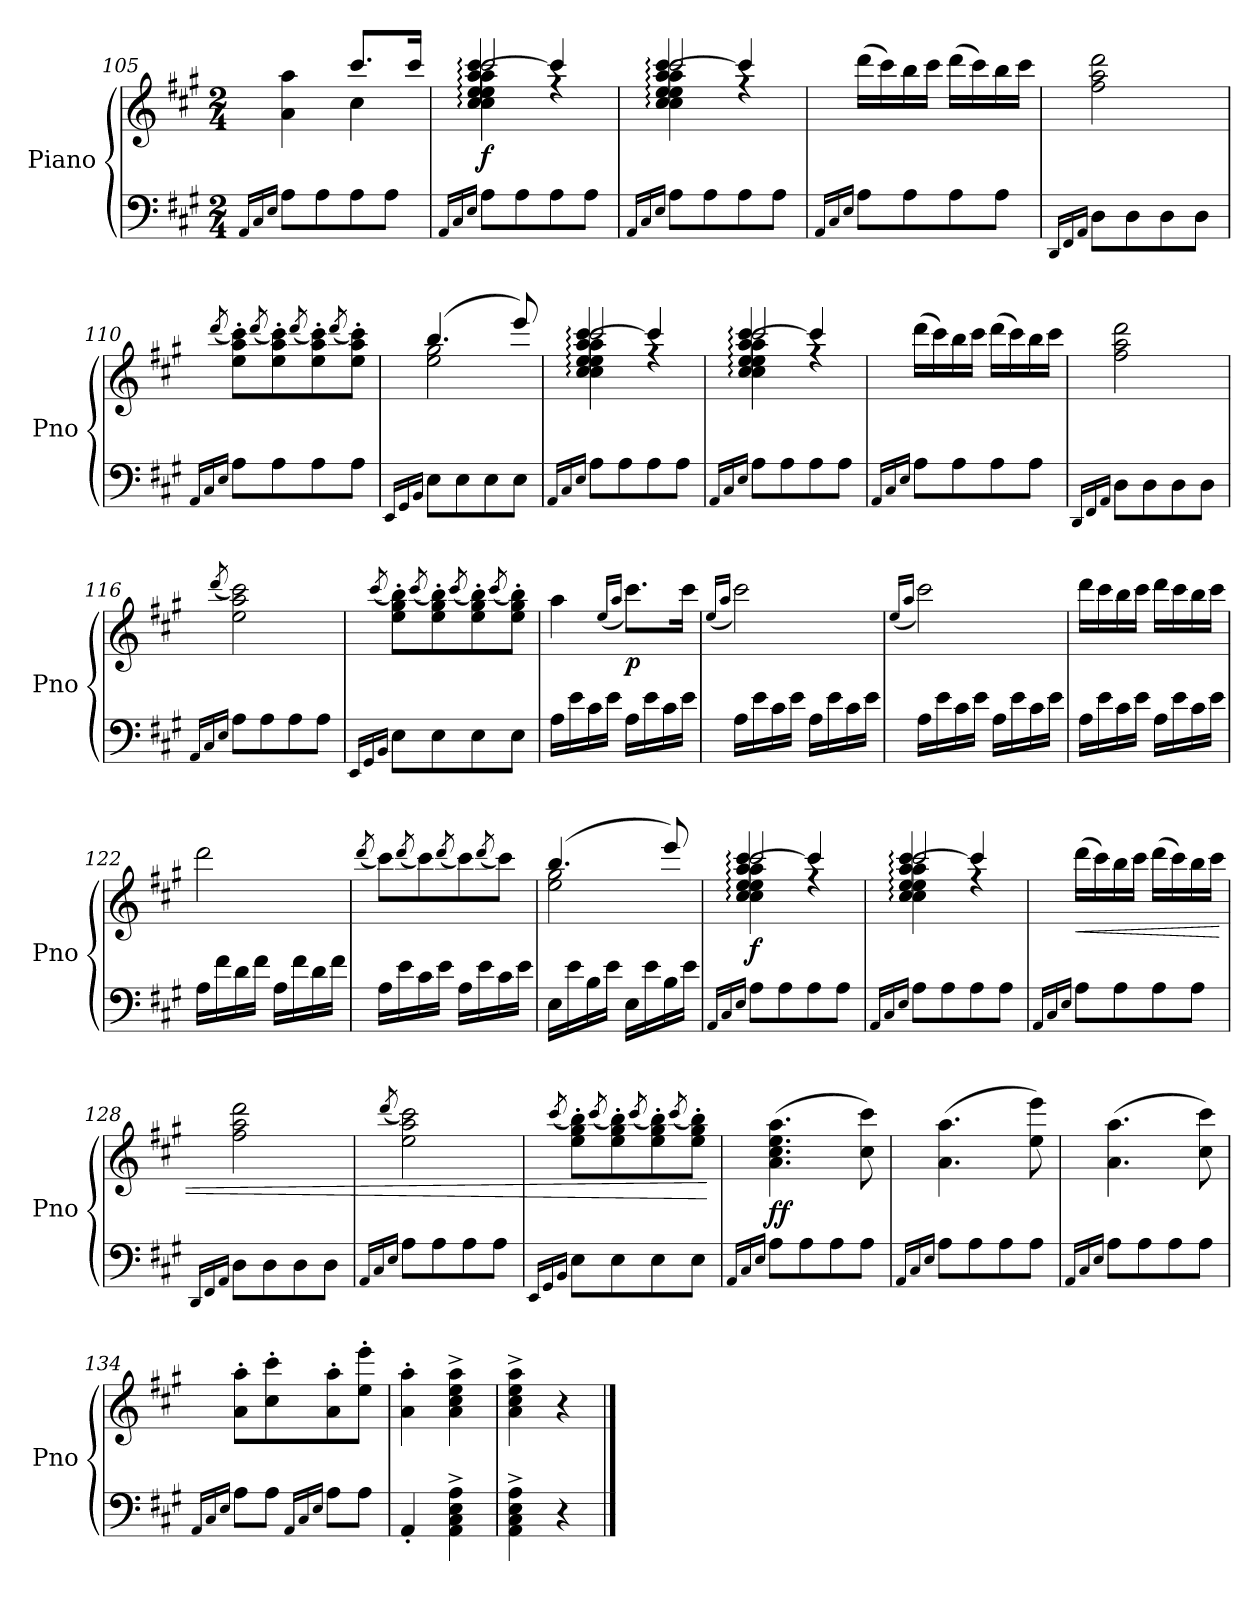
**kern	**kern	**dynam
*part1	*part1	*part1
*staff2	*staff1	*staff1/2
*I"Piano	*	*
*I'Pno	*	*
*clefF4	*clefG2	*
*k[f#c#g#]	*k[f#c#g#]	*
*M2/4	*M2/4	*
=105	=105	=105
16qAA/LL	.	.
16qC#/	.	.
16qE/JJ	.	.
*	*^	*
8A\L	4a\ 4aa\	4ryy	.
8A\	.	.	.
8A\	4cc#\	8.ccc#/L	.
8A\J	.	.	.
.	.	16ccc#/Jk	.
*	*v	*v	*
=106	=106	=106
16qAA/LL	.	.
16qC#/	.	.
16qE/JJ	.	.
*	*^	*
*	*	*^	*
!	!	!	!	!LO:DY:b
8A\L	2ccc#::/	4cc#\:: 4ee\:: 4aa\::	4cc#:: 4ee:: 4aa:: [4ccc#::	f
8A\	.	.	.	.
8A\	.	4rff	4ccc#]	.
8A\J	.	.	.	.
=107	=107	=107	=107	=107
16qAA/LL	.	.	.	.
16qC#/	.	.	.	.
16qE/JJ	.	.	.	.
8A\L	2ccc#::/	4cc#\:: 4ee\:: 4aa\::	4cc#:: 4ee:: 4aa:: [4ccc#::	.
8A\	.	.	.	.
8A\	.	4rff	4ccc#]	.
8A\J	.	.	.	.
*	*v	*v	*v	*
=108	=108	=108
16qAA/LL	.	.
16qC#/	.	.
16qE/JJ	.	.
8A\L	(16ddd\LL	.
.	16ccc#\)	.
8A\	16bb\	.
.	16ccc#\JJ	.
8A\	(16ddd\LL	.
.	16ccc#\)	.
8A\J	16bb\	.
.	16ccc#\JJ	.
=109	=109	=109
16qDD/LL	.	.
16qFF#/	.	.
16qAA/JJ	.	.
8D\L	2ff#\ 2aa\ 2ddd\	.
8D\	.	.
8D\	.	.
8D\J	.	.
=110	=110	=110
16qAA/LL	.	.
16qC#/	.	.
16qE/JJ	(8qddd/	.
8A\L	8ee\' 8aa\' 8ccc#\'L)	.
.	(8qddd/	.
8A\	8ee\' 8aa\' 8ccc#\')	.
.	(8qddd/	.
8A\	8ee\' 8aa\' 8ccc#\')	.
.	(8qddd/	.
8A\J	8ee\' 8aa\' 8ccc#\'J)	.
=111	=111	=111
16qEE/LL	.	.
16qGG#/	.	.
16qBB/JJ	.	.
*	*^	*
8E\L	(4.bb/	2ee\ 2gg#\	.
8E\	.	.	.
8E\	.	.	.
8E\J	8eee/)	.	.
*	*v	*v	*
=112	=112	=112
16qAA/LL	.	.
16qC#/	.	.
16qE/JJ	.	.
*	*^	*
*	*	*^	*
8A\L	2ccc#::/	4cc#\:: 4ee\:: 4aa\::	4cc#:: 4ee:: 4aa:: [4ccc#::	.
8A\	.	.	.	.
8A\	.	4rff	4ccc#]	.
8A\J	.	.	.	.
=113	=113	=113	=113	=113
16qAA/LL	.	.	.	.
16qC#/	.	.	.	.
16qE/JJ	.	.	.	.
8A\L	2ccc#::/	4cc#\:: 4ee\:: 4aa\::	4cc#:: 4ee:: 4aa:: [4ccc#::	.
8A\	.	.	.	.
8A\	.	4rff	4ccc#]	.
8A\J	.	.	.	.
*	*v	*v	*v	*
=114	=114	=114
16qAA/LL	.	.
16qC#/	.	.
16qE/JJ	.	.
8A\L	(16ddd\LL	.
.	16ccc#\)	.
8A\	16bb\	.
.	16ccc#\JJ	.
8A\	(16ddd\LL	.
.	16ccc#\)	.
8A\J	16bb\	.
.	16ccc#\JJ	.
=115	=115	=115
16qDD/LL	.	.
16qFF#/	.	.
16qAA/JJ	.	.
8D\L	2ff#\ 2aa\ 2ddd\	.
8D\	.	.
8D\	.	.
8D\J	.	.
=116	=116	=116
16qAA/LL	.	.
16qC#/	.	.
16qE/JJ	(8qddd/	.
8A\L	2ee\ 2aa\ 2ccc#\)	.
8A\	.	.
8A\	.	.
8A\J	.	.
=117	=117	=117
16qEE/LL	.	.
16qGG#/	.	.
16qBB/JJ	(8qccc#/	.
8E\L	8ee\' 8gg#\' 8bb\'L)	.
.	(8qccc#/	.
8E\	8ee\' 8gg#\' 8bb\')	.
.	(8qccc#/	.
8E\	8ee\' 8gg#\' 8bb\')	.
.	(8qccc#/	.
8E\J	8ee\' 8gg#\' 8bb\'J)	.
=118	=118	=118
16A\LL	4aa\	.
16e\	.	.
16c#\	.	.
16e\JJ	.	.
.	(16qee/LL	.
.	16qaa/JJ	.
!	!	!LO:DY:b
16A\LL	8.ccc#\L)	p
16e\	.	.
16c#\	.	.
16e\JJ	16ccc#\Jk	.
=119	=119	=119
.	(16qee/LL	.
.	16qaa/JJ	.
16A\LL	2ccc#\)	.
16e\	.	.
16c#\	.	.
16e\JJ	.	.
16A\LL	.	.
16e\	.	.
16c#\	.	.
16e\JJ	.	.
=120	=120	=120
.	(16qee/LL	.
.	16qaa/JJ	.
16A\LL	2ccc#\)	.
16e\	.	.
16c#\	.	.
16e\JJ	.	.
16A\LL	.	.
16e\	.	.
16c#\	.	.
16e\JJ	.	.
=121	=121	=121
16A\LL	16ddd\LL	.
16e\	16ccc#\	.
16c#\	16bb\	.
16e\JJ	16ccc#\JJ	.
16A\LL	16ddd\LL	.
16e\	16ccc#\	.
16c#\	16bb\	.
16e\JJ	16ccc#\JJ	.
=122	=122	=122
16A\LL	2ddd\	.
16f#\	.	.
16d\	.	.
16f#\JJ	.	.
16A\LL	.	.
16f#\	.	.
16d\	.	.
16f#\JJ	.	.
=123	=123	=123
.	(8qddd/	.
16A\LL	8ccc#\L)	.
16e\	.	.
.	(8qddd/	.
16c#\	8ccc#\)	.
16e\JJ	.	.
.	(8qddd/	.
16A\LL	8ccc#\)	.
16e\	.	.
.	(8qddd/	.
16c#\	8ccc#\J)	.
16e\JJ	.	.
=124	=124	=124
*	*^	*
16E\LL	(4.bb/	2ee\ 2gg#\	.
16e\	.	.	.
16B\	.	.	.
16e\JJ	.	.	.
16E\LL	.	.	.
16e\	.	.	.
16B\	8eee/)	.	.
16e\JJ	.	.	.
*	*v	*v	*
=125	=125	=125
16qAA/LL	.	.
16qC#/	.	.
16qE/JJ	.	.
*	*^	*
*	*	*^	*
!	!	!	!	!LO:DY:b
8A\L	2ccc#::/	4cc#\:: 4ee\:: 4aa\::	4cc#:: 4ee:: 4aa:: [4ccc#::	f
8A\	.	.	.	.
8A\	.	4rff	4ccc#]	.
8A\J	.	.	.	.
=126	=126	=126	=126	=126
16qAA/LL	.	.	.	.
16qC#/	.	.	.	.
16qE/JJ	.	.	.	.
8A\L	2ccc#::/	4cc#\:: 4ee\:: 4aa\::	4cc#:: 4ee:: 4aa:: [4ccc#::	.
8A\	.	.	.	.
8A\	.	4rff	4ccc#]	.
8A\J	.	.	.	.
*	*v	*v	*v	*
=127	=127	=127
16qAA/LL	.	.
16qC#/	.	.
16qE/JJ	.	.
!	!	!LO:HP:b
8A\L	(16ddd\LL	<
.	16ccc#\)	.
8A\	16bb\	.
.	16ccc#\JJ	.
8A\	(16ddd\LL	.
.	16ccc#\)	.
8A\J	16bb\	.
.	16ccc#\JJ	.
=128	=128	=128
16qDD/LL	.	.
16qFF#/	.	.
16qAA/JJ	.	.
8D\L	2ff#\ 2aa\ 2ddd\	.
8D\	.	.
8D\	.	.
8D\J	.	.
=129	=129	=129
16qAA/LL	.	.
16qC#/	.	.
16qE/JJ	(8qddd/	.
8A\L	2ee\ 2aa\ 2ccc#\)	.
8A\	.	.
8A\	.	.
8A\J	.	.
=130	=130	=130
16qEE/LL	.	.
16qGG#/	.	.
16qBB/JJ	(8qccc#/	.
8E\L	8ee\' 8gg#\' 8bb\'L)	.
.	(8qccc#/	.
8E\	8ee\' 8gg#\' 8bb\')	.
.	(8qccc#/	.
8E\	8ee\' 8gg#\' 8bb\')	.
.	(8qccc#/	.
8E\J	8ee\' 8gg#\' 8bb\'J)	.
.	.	[
=131	=131	=131
16qAA/LL	.	.
16qC#/	.	.
16qE/JJ	.	.
!	!	!LO:DY:b
8A\L	(4.a\ 4.cc#\ 4.ee\ 4.aa\	ff
8A\	.	.
8A\	.	.
8A\J	8cc#\ 8ccc#\)	.
=132	=132	=132
16qAA/LL	.	.
16qC#/	.	.
16qE/JJ	.	.
8A\L	(4.a\ 4.aa\	.
8A\	.	.
8A\	.	.
8A\J	8ee\ 8eee\)	.
=133	=133	=133
16qAA/LL	.	.
16qC#/	.	.
16qE/JJ	.	.
8A\L	(4.a\ 4.aa\	.
8A\	.	.
8A\	.	.
8A\J	8cc#\ 8ccc#\)	.
=134	=134	=134
16qAA/LL	.	.
16qC#/	.	.
16qE/JJ	.	.
8A\L	8a\' 8aa\'L	.
8A\J	8cc#\' 8ccc#\'	.
16qAA/LL	.	.
16qC#/	.	.
16qE/JJ	.	.
8A\L	8a\' 8aa\'	.
8A\J	8ee\' 8eee\'J	.
=135	=135	=135
4AA'/	4a\' 4aa\'	.
4AA\^ 4C#\^ 4E\^ 4A\^	4a\^ 4cc#\^ 4ee\^ 4aa\^	.
=136	=136	=136
4AA\^ 4C#\^ 4E\^ 4A\^	4a\^ 4cc#\^ 4ee\^ 4aa\^	.
4r	4r	.
==	==	==
*-	*-	*-
